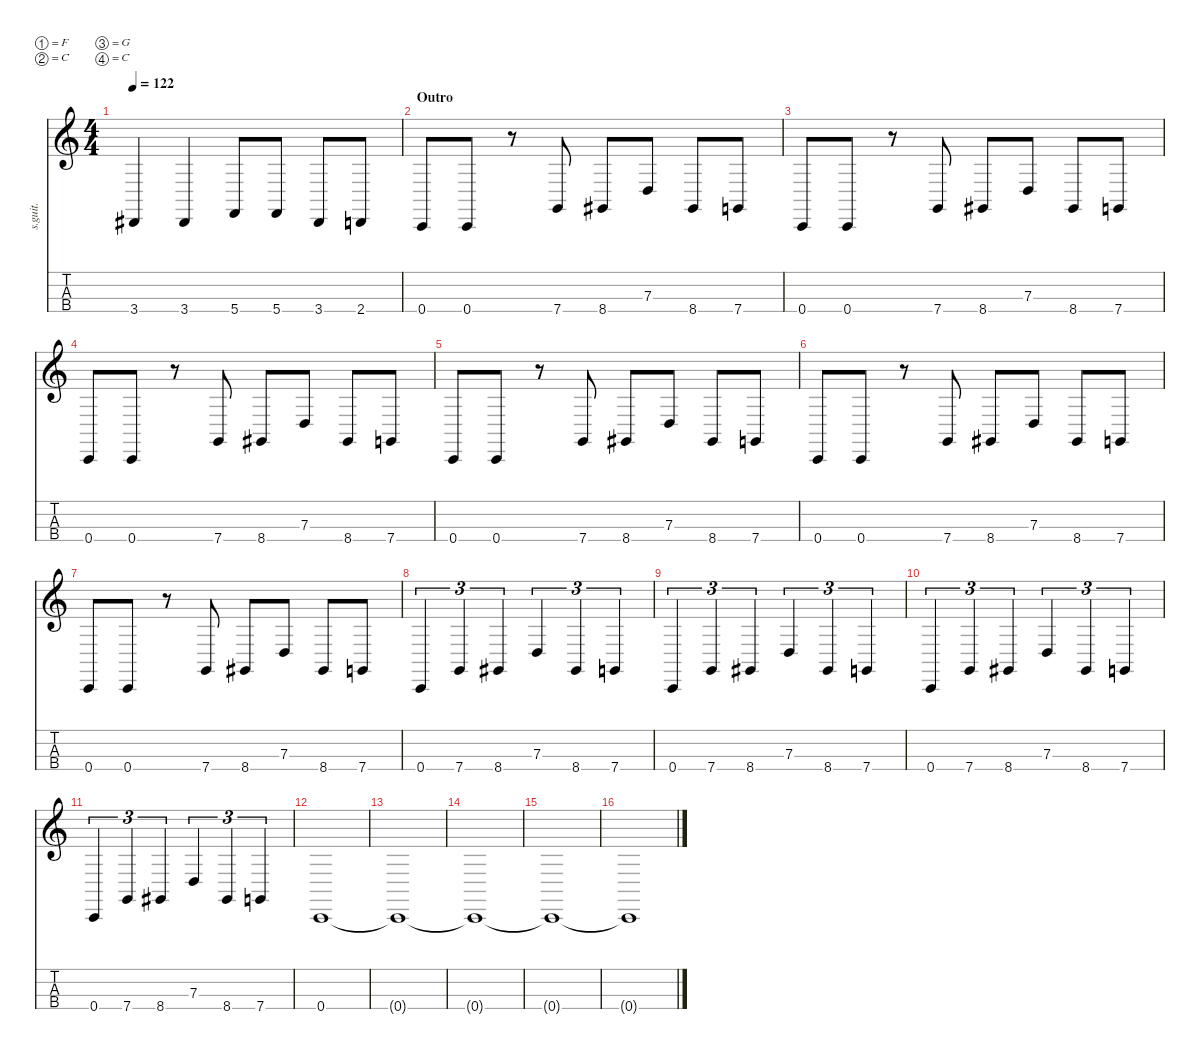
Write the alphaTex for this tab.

\defaultSystemsLayout 4
\hideDynamics
\bracketExtendMode nobrackets
\track ("Brad Walst" "s.guit.") {instrument lead5charang}
\staff {score tabs}
\tuning (F2 C2 G1 C1)
\displaytranspose 12
\ts (4 4)
\tempo 122
\clef g2
\ks c
3.4{acc #}.4{lyrics (0 "") lyrics (1 "") lyrics (2 "") lyrics (3 "") lyrics (4 "") dy f} 3.4{acc #}.4{lyrics (0 "") lyrics (1 "") lyrics (2 "") lyrics (3 "") lyrics (4 "")} 5.4.8{lyrics (0 "") lyrics (1 "") lyrics (2 "") lyrics (3 "") lyrics (4 "")} 5.4.8{lyrics (0 "") lyrics (1 "") lyrics (2 "") lyrics (3 "") lyrics (4 "")} 3.4{acc #}.8{lyrics (0 "") lyrics (1 "") lyrics (2 "") lyrics (3 "") lyrics (4 "")} 2.4.8{lyrics (0 "") lyrics (1 "") lyrics (2 "") lyrics (3 "") lyrics (4 "")} |
\section ("" "Outro")
0.4.8{lyrics (0 "") lyrics (1 "") lyrics (2 "") lyrics (3 "") lyrics (4 "")} 0.4.8{lyrics (0 "") lyrics (1 "") lyrics (2 "") lyrics (3 "") lyrics (4 "")} r.8 7.4.8{lyrics (0 "") lyrics (1 "") lyrics (2 "") lyrics (3 "") lyrics (4 "")} 8.4{acc #}.8{lyrics (0 "") lyrics (1 "") lyrics (2 "") lyrics (3 "") lyrics (4 "")} 7.3.8{lyrics (0 "") lyrics (1 "") lyrics (2 "") lyrics (3 "") lyrics (4 "")} 8.4{acc #}.8{lyrics (0 "") lyrics (1 "") lyrics (2 "") lyrics (3 "") lyrics (4 "")} 7.4.8{lyrics (0 "") lyrics (1 "") lyrics (2 "") lyrics (3 "") lyrics (4 "")} |
0.4.8{lyrics (0 "") lyrics (1 "") lyrics (2 "") lyrics (3 "") lyrics (4 "")} 0.4.8{lyrics (0 "") lyrics (1 "") lyrics (2 "") lyrics (3 "") lyrics (4 "")} r.8 7.4.8{lyrics (0 "") lyrics (1 "") lyrics (2 "") lyrics (3 "") lyrics (4 "")} 8.4{acc #}.8{lyrics (0 "") lyrics (1 "") lyrics (2 "") lyrics (3 "") lyrics (4 "")} 7.3.8{lyrics (0 "") lyrics (1 "") lyrics (2 "") lyrics (3 "") lyrics (4 "")} 8.4{acc #}.8{lyrics (0 "") lyrics (1 "") lyrics (2 "") lyrics (3 "") lyrics (4 "")} 7.4.8{lyrics (0 "") lyrics (1 "") lyrics (2 "") lyrics (3 "") lyrics (4 "")} |
0.4.8{lyrics (0 "") lyrics (1 "") lyrics (2 "") lyrics (3 "") lyrics (4 "")} 0.4.8{lyrics (0 "") lyrics (1 "") lyrics (2 "") lyrics (3 "") lyrics (4 "")} r.8 7.4.8{lyrics (0 "") lyrics (1 "") lyrics (2 "") lyrics (3 "") lyrics (4 "")} 8.4{acc #}.8{lyrics (0 "") lyrics (1 "") lyrics (2 "") lyrics (3 "") lyrics (4 "")} 7.3.8{lyrics (0 "") lyrics (1 "") lyrics (2 "") lyrics (3 "") lyrics (4 "")} 8.4{acc #}.8{lyrics (0 "") lyrics (1 "") lyrics (2 "") lyrics (3 "") lyrics (4 "")} 7.4.8{lyrics (0 "") lyrics (1 "") lyrics (2 "") lyrics (3 "") lyrics (4 "")} |
0.4.8{lyrics (0 "") lyrics (1 "") lyrics (2 "") lyrics (3 "") lyrics (4 "")} 0.4.8{lyrics (0 "") lyrics (1 "") lyrics (2 "") lyrics (3 "") lyrics (4 "")} r.8 7.4.8{lyrics (0 "") lyrics (1 "") lyrics (2 "") lyrics (3 "") lyrics (4 "")} 8.4{acc #}.8{lyrics (0 "") lyrics (1 "") lyrics (2 "") lyrics (3 "") lyrics (4 "")} 7.3.8{lyrics (0 "") lyrics (1 "") lyrics (2 "") lyrics (3 "") lyrics (4 "")} 8.4{acc #}.8{lyrics (0 "") lyrics (1 "") lyrics (2 "") lyrics (3 "") lyrics (4 "")} 7.4.8{lyrics (0 "") lyrics (1 "") lyrics (2 "") lyrics (3 "") lyrics (4 "")} |
0.4.8{lyrics (0 "") lyrics (1 "") lyrics (2 "") lyrics (3 "") lyrics (4 "")} 0.4.8{lyrics (0 "") lyrics (1 "") lyrics (2 "") lyrics (3 "") lyrics (4 "")} r.8 7.4.8{lyrics (0 "") lyrics (1 "") lyrics (2 "") lyrics (3 "") lyrics (4 "")} 8.4{acc #}.8{lyrics (0 "") lyrics (1 "") lyrics (2 "") lyrics (3 "") lyrics (4 "")} 7.3.8{lyrics (0 "") lyrics (1 "") lyrics (2 "") lyrics (3 "") lyrics (4 "")} 8.4{acc #}.8{lyrics (0 "") lyrics (1 "") lyrics (2 "") lyrics (3 "") lyrics (4 "")} 7.4.8{lyrics (0 "") lyrics (1 "") lyrics (2 "") lyrics (3 "") lyrics (4 "")} |
0.4.8{lyrics (0 "") lyrics (1 "") lyrics (2 "") lyrics (3 "") lyrics (4 "")} 0.4.8{lyrics (0 "") lyrics (1 "") lyrics (2 "") lyrics (3 "") lyrics (4 "")} r.8 7.4.8{lyrics (0 "") lyrics (1 "") lyrics (2 "") lyrics (3 "") lyrics (4 "")} 8.4{acc #}.8{lyrics (0 "") lyrics (1 "") lyrics (2 "") lyrics (3 "") lyrics (4 "")} 7.3.8{lyrics (0 "") lyrics (1 "") lyrics (2 "") lyrics (3 "") lyrics (4 "")} 8.4{acc #}.8{lyrics (0 "") lyrics (1 "") lyrics (2 "") lyrics (3 "") lyrics (4 "")} 7.4.8{lyrics (0 "") lyrics (1 "") lyrics (2 "") lyrics (3 "") lyrics (4 "")} |
0.4.4{tu (3 2) lyrics (0 "") lyrics (1 "") lyrics (2 "") lyrics (3 "") lyrics (4 "")} 7.4.4{tu (3 2) lyrics (0 "") lyrics (1 "") lyrics (2 "") lyrics (3 "") lyrics (4 "")} 8.4{acc #}.4{tu (3 2) lyrics (0 "") lyrics (1 "") lyrics (2 "") lyrics (3 "") lyrics (4 "")} 7.3.4{tu (3 2) lyrics (0 "") lyrics (1 "") lyrics (2 "") lyrics (3 "") lyrics (4 "")} 8.4{acc #}.4{tu (3 2) lyrics (0 "") lyrics (1 "") lyrics (2 "") lyrics (3 "") lyrics (4 "")} 7.4.4{tu (3 2) lyrics (0 "") lyrics (1 "") lyrics (2 "") lyrics (3 "") lyrics (4 "")} |
0.4.4{tu (3 2) lyrics (0 "") lyrics (1 "") lyrics (2 "") lyrics (3 "") lyrics (4 "")} 7.4.4{tu (3 2) lyrics (0 "") lyrics (1 "") lyrics (2 "") lyrics (3 "") lyrics (4 "")} 8.4{acc #}.4{tu (3 2) lyrics (0 "") lyrics (1 "") lyrics (2 "") lyrics (3 "") lyrics (4 "")} 7.3.4{tu (3 2) lyrics (0 "") lyrics (1 "") lyrics (2 "") lyrics (3 "") lyrics (4 "")} 8.4{acc #}.4{tu (3 2) lyrics (0 "") lyrics (1 "") lyrics (2 "") lyrics (3 "") lyrics (4 "")} 7.4.4{tu (3 2) lyrics (0 "") lyrics (1 "") lyrics (2 "") lyrics (3 "") lyrics (4 "")} |
0.4.4{tu (3 2) lyrics (0 "") lyrics (1 "") lyrics (2 "") lyrics (3 "") lyrics (4 "")} 7.4.4{tu (3 2) lyrics (0 "") lyrics (1 "") lyrics (2 "") lyrics (3 "") lyrics (4 "")} 8.4{acc #}.4{tu (3 2) lyrics (0 "") lyrics (1 "") lyrics (2 "") lyrics (3 "") lyrics (4 "")} 7.3.4{tu (3 2) lyrics (0 "") lyrics (1 "") lyrics (2 "") lyrics (3 "") lyrics (4 "")} 8.4{acc #}.4{tu (3 2) lyrics (0 "") lyrics (1 "") lyrics (2 "") lyrics (3 "") lyrics (4 "")} 7.4.4{tu (3 2) lyrics (0 "") lyrics (1 "") lyrics (2 "") lyrics (3 "") lyrics (4 "")} |
0.4.4{tu (3 2) lyrics (0 "") lyrics (1 "") lyrics (2 "") lyrics (3 "") lyrics (4 "")} 7.4.4{tu (3 2) lyrics (0 "") lyrics (1 "") lyrics (2 "") lyrics (3 "") lyrics (4 "")} 8.4{acc #}.4{tu (3 2) lyrics (0 "") lyrics (1 "") lyrics (2 "") lyrics (3 "") lyrics (4 "")} 7.3.4{tu (3 2) lyrics (0 "") lyrics (1 "") lyrics (2 "") lyrics (3 "") lyrics (4 "")} 8.4{acc #}.4{tu (3 2) lyrics (0 "") lyrics (1 "") lyrics (2 "") lyrics (3 "") lyrics (4 "")} 7.4.4{tu (3 2) lyrics (0 "") lyrics (1 "") lyrics (2 "") lyrics (3 "") lyrics (4 "")} |
0.4.1{lyrics (0 "") lyrics (1 "") lyrics (2 "") lyrics (3 "") lyrics (4 "")} |
0.4{t}.1{lyrics (0 "") lyrics (1 "") lyrics (2 "") lyrics (3 "") lyrics (4 "")} |
0.4{t}.1{lyrics (0 "") lyrics (1 "") lyrics (2 "") lyrics (3 "") lyrics (4 "")} |
0.4{t}.1{lyrics (0 "") lyrics (1 "") lyrics (2 "") lyrics (3 "") lyrics (4 "")} |
0.4{t}.1{lyrics (0 "") lyrics (1 "") lyrics (2 "") lyrics (3 "") lyrics (4 "")}
